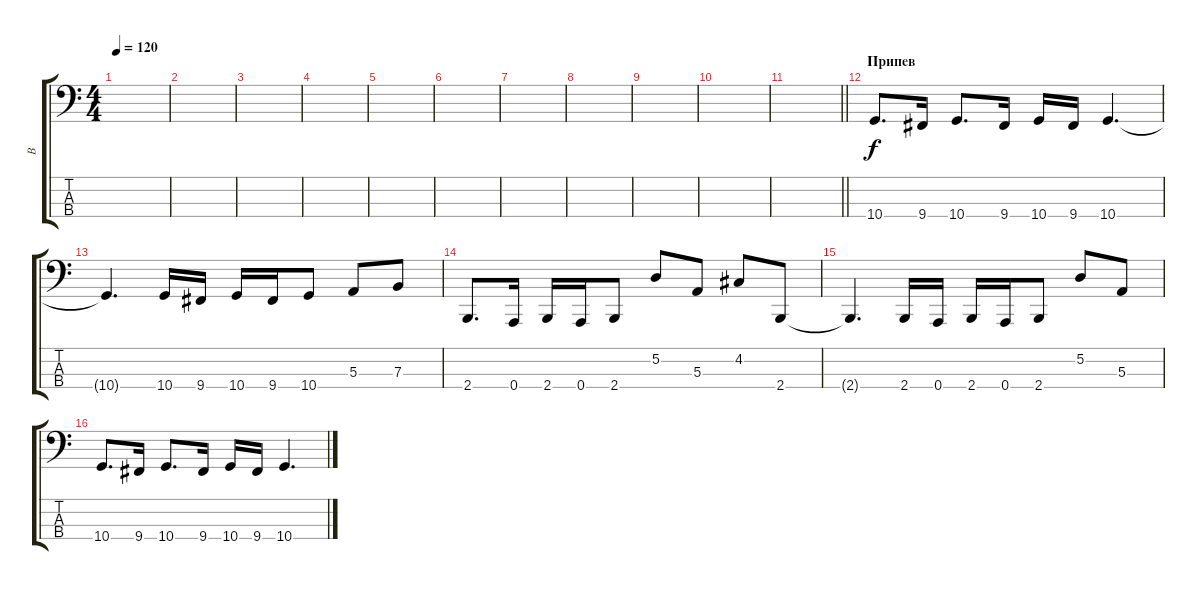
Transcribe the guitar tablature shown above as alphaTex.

\track ("B" "B") {instrument electricbassfinger}
\staff {score tabs}
\tuning (D2 A1 E1 A0) {hide}
\ts (4 4)
\tempo 120
\clef f4
\ks c
|
|
|
|
|
|
|
|
|
|
\barLineRight lightlight
|
\section ("" "Припев")
10.4.8{d} 9.4.16 10.4.8{d} 9.4.16 10.4.16 9.4.16 10.4.4{d} |
10.4{t}.4{d} 10.4.16 9.4.16 10.4.16 9.4.16 10.4.8 5.3.8 7.3.8 |
2.4.8{d} 0.4.16 2.4.16 0.4.16 2.4.8 5.2.8 5.3.8 4.2.8 2.4.8 |
2.4{t}.4{d} 2.4.16 0.4.16 2.4.16 0.4.16 2.4.8 5.2.8 5.3.8 |
10.4.8{d} 9.4.16 10.4.8{d} 9.4.16 10.4.16 9.4.16 10.4.4{d}
